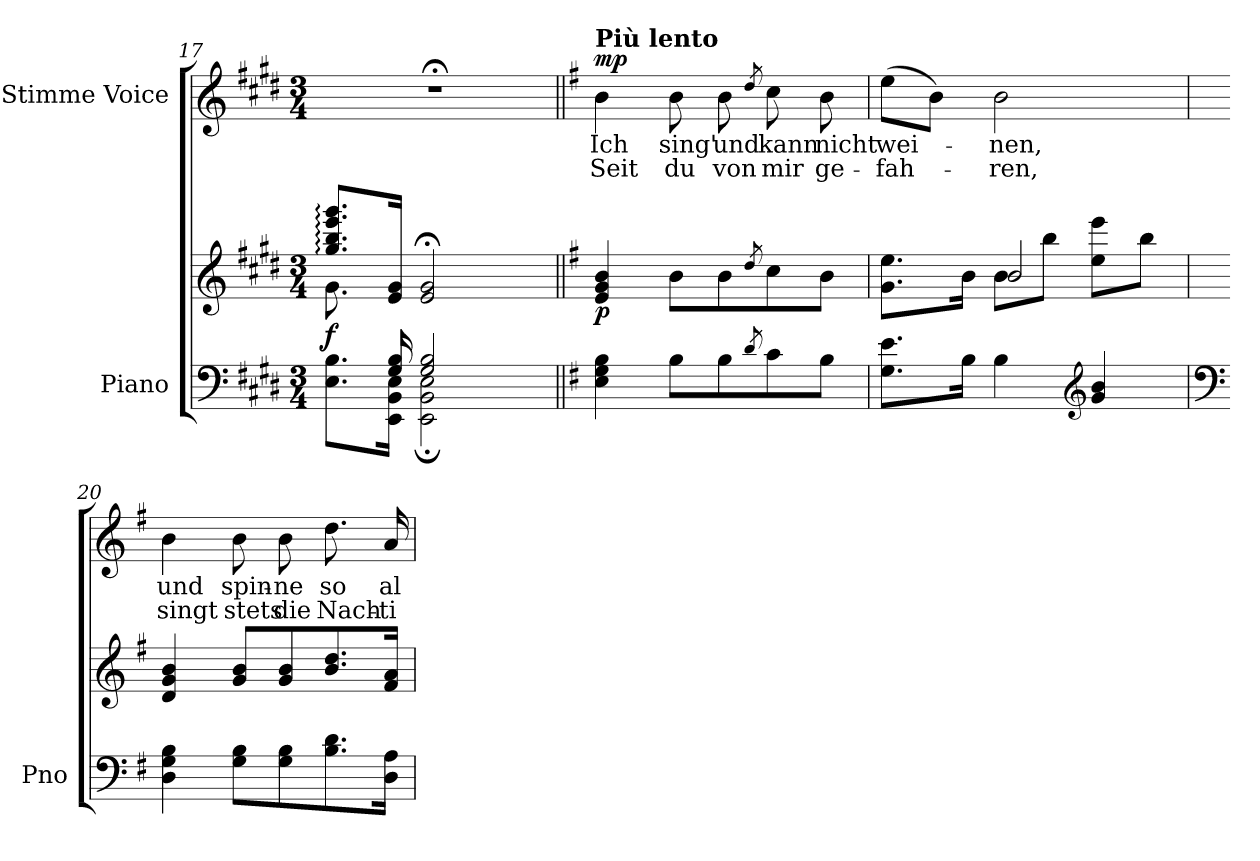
**kern	**kern	**dynam	**kern	**text	**text	**dynam
*part2	*part2	*part2	*part1	*part1	*part1	*part1
*staff3	*staff2	*staff2/3	*staff1	*staff1	*staff1	*staff1
*I"Piano	*	*	*I"Stimme Voice	*	*	*
*I'Pno	*	*	*	*	*	*
*clefF4	*clefG2	*	*clefG2	*	*	*
*k[f#c#g#d#]	*k[f#c#g#d#]	*	*k[f#c#g#d#]	*	*	*
*M3/4	*M3/4	*	*M3/4	*	*	*
=17	=17	=17	=17	=17	=17	=17
*^	*^	*	*	*	*	*
*	*^	*	*	*	*	*	*	*
!	!	!	!	!	!LO:DY:a=2	!	!	!	!
8.ryy	8.ryy	8.E\ 8.B\L	8.gg#/: 8.bb/: 8.eee/: 8.ggg#/:L	8.g#\	f	2.r;<	.	.	.
16G#/ 16B/	16rFyy	16EE\ 16BB\ 16E\Jk	16e/ 16g#/Jk	2ryy	.	.	.	.	.
2G#/ 2B/	2EE\; 2BB\; 2E\;	2ryy	2e/;< 2g#/;<	.	.	.	.	.	.
.	.	.	.	16ryy	.	.	.	.	.
*v	*v	*v	*	*	*	*	*	*	*
*	*v	*v	*	*	*	*	*
=18||	=18||	=18||	=18||	=18||	=18||	=18||
*k[f#]	*k[f#]	*	*k[f#]	*	*	*
*	*^	*	*	*	*	*
!	!	!	!	!LO:TX:a:B:t=Più lento	!	!	!
!	!	!	!LO:DY:b	!	!LO:LY:b	!LO:LY:b	!LO:DY:a
*	*v	*v	*	*	*	*	*
4E\ 4G\ 4B\	4e/ 4g/ 4b/	p	4b\	Ich	Seit	mp
!	!	!	!	!LO:LY:b	!LO:LY:b	!
8B\L	8b\L	.	8b\	sing'	du	.
!	!	!	!	!LO:LY:b	!LO:LY:b	!
8B\	8b\	.	8b\	und	von	.
8qd/	8qdd/	.	8qdd/	.	.	.
!	!	!	!	!LO:LY:b	!LO:LY:b	!
8c\	8cc\	.	8cc\	kann	mir	.
!	!	!	!	!LO:LY:b	!LO:LY:b	!
8B\J	8b\J	.	8b\	nicht	ge-	.
!!LO:LB:g=z
=19	=19	=19	=19	=19	=19	=19
*	*^	*	*	*	*	*
!	!	!	!	!	!LO:LY:b	!LO:LY:b	!
8.G\ 8.e\L	8.g\ 8.ee\L	4ryy	.	(>8ee\L	wei-	-fah-	.
.	.	.	.	8b\J)	.	.	.
16B\Jk	16b\Jk	.	.	.	.	.	.
!	!	!	!	!	!LO:LY:b	!LO:LY:b	!
4B\	8b\L	2b/	.	2b\	-nen,	-ren,	.
.	8bb\J	.	.	.	.	.	.
*clefG2	*	*	*	*	*	*	*
4g/ 4b/	8ee\ 8eee\L	.	.	.	.	.	.
.	8bb\J	.	.	.	.	.	.
*	*v	*v	*	*	*	*	*
=20	=20	=20	=20	=20	=20	=20
*clefF4	*	*	*	*	*	*
!	!	!	!	!LO:LY:b	!LO:LY:b	!
4D\ 4G\ 4B\	4d/ 4g/ 4b/	.	4b\	und	singt	.
!	!	!	!	!LO:LY:b	!LO:LY:b	!
8G\ 8B\L	8g/ 8b/L	.	8b\	spin-	stets	.
!	!	!	!	!LO:LY:b	!LO:LY:b	!
8G\ 8B\	8g/ 8b/	.	8b\	-ne	die	.
!	!	!	!	!LO:LY:b	!LO:LY:b	!
8.B\ 8.d\	8.b/ 8.dd/	.	8.dd\	so	Nach-	.
!	!	!	!	!LO:LY:b	!LO:LY:b	!
16D\ 16A\Jk	16f#/ 16a/Jk	.	16a/	al-	-ti-	.
=	=	=	=	=	=	=
*-	*-	*-	*-	*-	*-	*-
